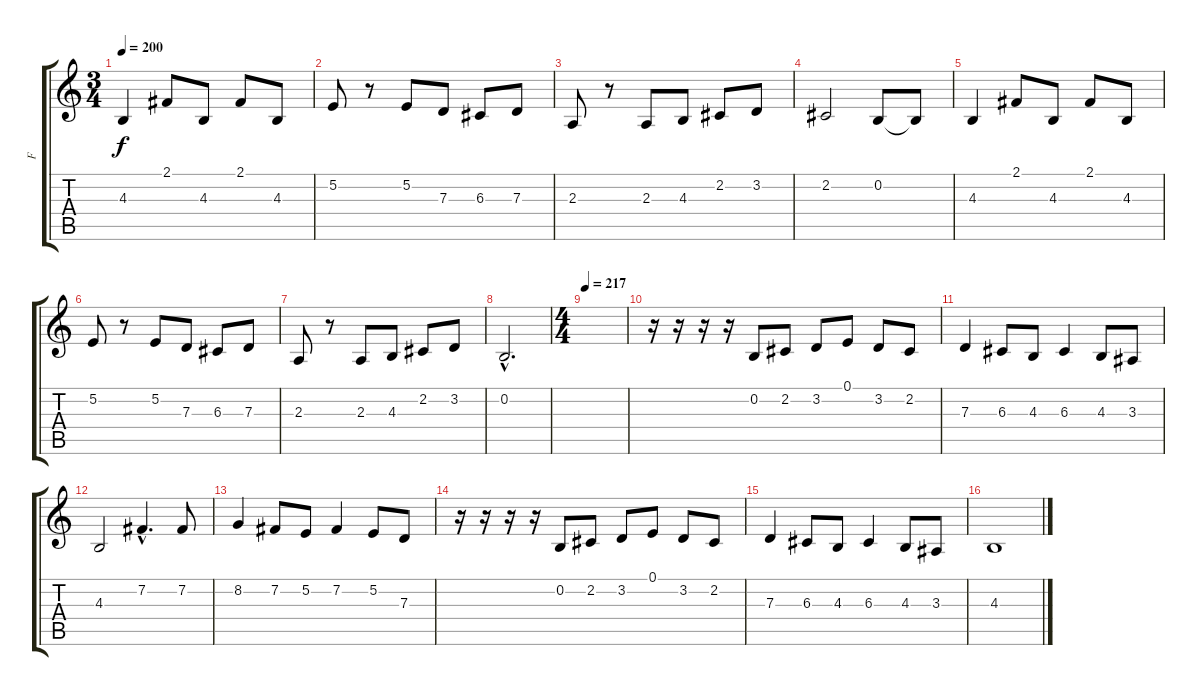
\track ("F" "F") {instrument accordion}
\staff {score tabs}
\tuning (E4 B3 G3 D3 A2 E2) {hide}
\ts (3 4)
\tempo 200
\clef g2
\ks c
4.3.4{dy f} 2.1.8 4.3.8 2.1.8 4.3.8 |
5.2.8 r.8 5.2.8 7.3.8 6.3.8 7.3.8 |
2.3.8 r.8 2.3.8 4.3.8 2.2.8 3.2.8 |
2.2.2 0.2.8 0.2{t}.8 |
4.3.4 2.1.8 4.3.8 2.1.8 4.3.8 |
5.2.8 r.8 5.2.8 7.3.8 6.3.8 7.3.8 |
2.3.8 r.8 2.3.8 4.3.8 2.2.8 3.2.8 |
0.2{hac}.2{d} |
\ts (4 4)
\tempo 217
|
r.16 r.16 r.16 r.16 0.2.8 2.2.8 3.2.8 0.1.8 3.2.8 2.2.8 |
7.3.4 6.3.8 4.3.8 6.3.4 4.3.8 3.3.8 |
4.3.2 7.2{hac}.4{d} 7.2.8 |
8.2.4 7.2.8 5.2.8 7.2.4 5.2.8 7.3.8 |
r.16 r.16 r.16 r.16 0.2.8 2.2.8 3.2.8 0.1.8 3.2.8 2.2.8 |
7.3.4 6.3.8 4.3.8 6.3.4 4.3.8 3.3.8 |
4.3.1
